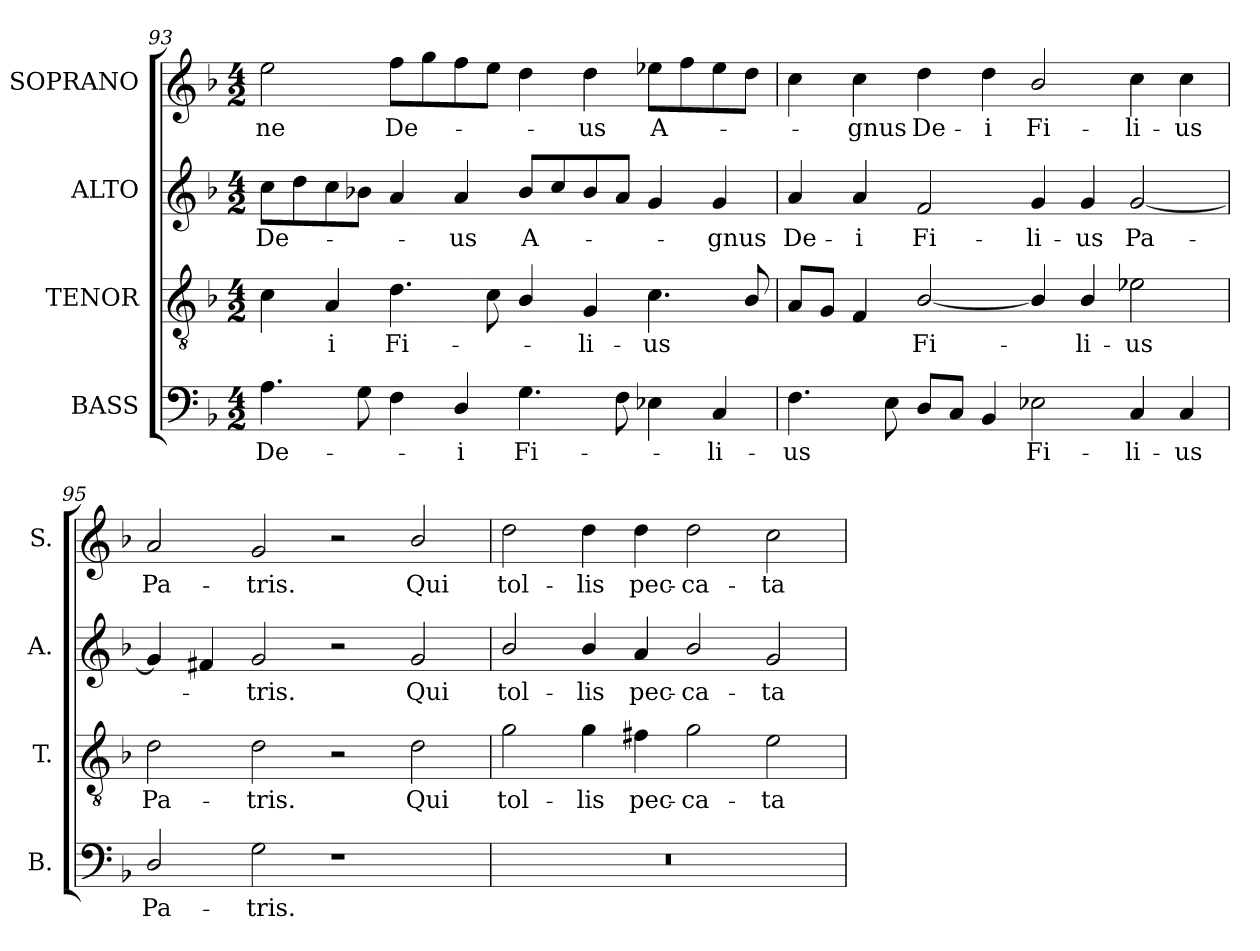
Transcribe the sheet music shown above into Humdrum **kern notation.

**kern	**text	**kern	**text	**kern	**text	**kern	**text
*part4	*part4	*part3	*part3	*part2	*part2	*part1	*part1
*staff4	*staff4	*staff3	*staff3	*staff2	*staff2	*staff1	*staff1
*I"BASS	*	*I"TENOR	*	*I"ALTO	*	*I"SOPRANO	*
*I'B.	*	*I'T.	*	*I'A.	*	*I'S.	*
!!LO:LB:g=z
*clefF4	*	*clefGv2	*	*clefG2	*	*clefG2	*
*	*	*ITrd7c12	*	*	*	*	*
*k[b-]	*	*k[b-]	*	*k[b-]	*	*k[b-]	*
*F:	*	*F:	*	*F:	*	*F:	*
*M4/2	*	*M4/2	*	*M4/2	*	*M4/2	*
=93	=93	=93	=93	=93	=93	=93	=93
!	!LO:LY:b:color=#000000	!	!	!	!	!	!
!	!	!	!	!	!LO:LY:b:color=#000000	!	!
!	!	!	!	!	!	!	!LO:LY:b:color=#000000
4.Ai\	De-	4Ci\	.	8cci\L	De-	2eei\	-ne
.	.	.	.	8ddi\	.	.	.
!	!	!	!LO:LY:b:color=#000000	!	!	!	!
.	.	4AAi/	-i	8cci\	.	.	.
8Gi\	.	.	.	8b-Xi\J	.	.	.
!	!	!	!LO:LY:b:color=#000000	!	!	!	!
!	!	!	!	!	!	!	!LO:LY:b:color=#000000
4Fi\	.	4.Di\	Fi-	4ai/	.	8ffi\L	De-
.	.	.	.	.	.	8ggi\	.
!	!LO:LY:b:color=#000000	!	!	!	!	!	!
!	!	!	!	!	!LO:LY:b:color=#000000	!	!
4Di/	-i	.	.	4ai/	-us	8ffi\	.
.	.	8Ci\	.	.	.	8eei\J	.
!	!LO:LY:b:color=#000000	!	!	!	!	!	!
!	!	!	!	!	!LO:LY:b:color=#000000	!	!
4.Gi\	Fi-	4BB-i/	.	8b-i/L	A-	4ddi\	.
.	.	.	.	8cci/	.	.	.
!	!	!	!LO:LY:b:color=#000000	!	!	!	!
!	!	!	!	!	!	!	!LO:LY:b:color=#000000
.	.	4GGi/	-li-	8b-i/	.	4ddi\	-us
8Fi\	.	.	.	8ai/J	.	.	.
!	!	!	!LO:LY:b:color=#000000	!	!	!	!
!	!	!	!	!	!	!	!LO:LY:b:color=#000000
4E-Xi\	.	4.Ci\	-us	4gi/	.	8ee-Xi\L	A-
.	.	.	.	.	.	8ffi\	.
!	!LO:LY:b:color=#000000	!	!	!	!	!	!
!	!	!	!	!	!LO:LY:b:color=#000000	!	!
4Ci/	-li-	.	.	4gi/	-gnus	8ee-i\	.
.	.	8BB-i/	.	.	.	8ddi\J	.
=94	=94	=94	=94	=94	=94	=94	=94
!	!LO:LY:b:color=#000000	!	!	!	!	!	!
!	!	!	!	!	!LO:LY:b:color=#000000	!	!
4.Fi\	-us	8AAi/L	.	4ai/	De-	4cci\	.
.	.	8GGi/J	.	.	.	.	.
!	!	!	!	!	!LO:LY:b:color=#000000	!	!
!	!	!	!	!	!	!	!LO:LY:b:color=#000000
.	.	4FFi/	.	4ai/	-i	4cci\	-gnus
8Ei\	.	.	.	.	.	.	.
!	!	!	!LO:LY:b:color=#000000	!	!	!	!
!	!	!	!	!	!LO:LY:b:color=#000000	!	!
!	!	!	!	!	!	!	!LO:LY:b:color=#000000
8Di/L	.	[2BB-i/	Fi-	2fi/	Fi-	4ddi\	De-
8Ci/J	.	.	.	.	.	.	.
!	!	!	!	!	!	!	!LO:LY:b:color=#000000
4BB-i/	.	.	.	.	.	4ddi\	-i
!	!LO:LY:b:color=#000000	!	!	!	!	!	!
!	!	!	!	!	!LO:LY:b:color=#000000	!	!
!	!	!	!	!	!	!	!LO:LY:b:color=#000000
2E-Xi\	Fi-	4BB-i/]	.	4gi/	-li-	2b-i/	Fi-
!	!	!	!LO:LY:b:color=#000000	!	!	!	!
!	!	!	!	!	!LO:LY:b:color=#000000	!	!
.	.	4BB-i/	-li-	4gi/	-us	.	.
!	!LO:LY:b:color=#000000	!	!	!	!	!	!
!	!	!	!LO:LY:b:color=#000000	!	!	!	!
!	!	!	!	!	!LO:LY:b:color=#000000	!	!
!	!	!	!	!	!	!	!LO:LY:b:color=#000000
4Ci/	-li-	2E-Xi\	-us	[2gi/	Pa-	4cci\	-li-
!	!LO:LY:b:color=#000000	!	!	!	!	!	!
!	!	!	!	!	!	!	!LO:LY:b:color=#000000
4Ci/	-us	.	.	.	.	4cci\	-us
=95	=95	=95	=95	=95	=95	=95	=95
!	!LO:LY:b:color=#000000	!	!	!	!	!	!
!	!	!	!LO:LY:b:color=#000000	!	!	!	!
!	!	!	!	!	!	!	!LO:LY:b:color=#000000
2Di/	Pa-	2Di\	Pa-	4gi/]	.	2ai/	Pa-
.	.	.	.	4f#Xi/	.	.	.
!	!LO:LY:b:color=#000000	!	!	!	!	!	!
!	!	!	!LO:LY:b:color=#000000	!	!	!	!
!	!	!	!	!	!LO:LY:b:color=#000000	!	!
!	!	!	!	!	!	!	!LO:LY:b:color=#000000
2Gi\	-tris.	2Di\	-tris.	2gi/	-tris.	2gi/	-tris.
1r	.	2r	.	2r	.	2r	.
!	!	!	!LO:LY:b:color=#000000	!	!	!	!
!	!	!	!	!	!LO:LY:b:color=#000000	!	!
!	!	!	!	!	!	!	!LO:LY:b:color=#000000
.	.	2Di\	Qui	2gi/	Qui	2b-i/	Qui
!!LO:LB:g=z
=96	=96	=96	=96	=96	=96	=96	=96
!LO:N:vis=1	!	!	!	!	!	!	!
!	!	!	!LO:LY:b:color=#000000	!	!	!	!
!	!	!	!	!	!LO:LY:b:color=#000000	!	!
!	!	!	!	!	!	!	!LO:LY:b:color=#000000
0r	.	2Gi\	tol-	2b-i/	tol-	2ddi\	tol-
!	!	!	!LO:LY:b:color=#000000	!	!	!	!
!	!	!	!	!	!LO:LY:b:color=#000000	!	!
!	!	!	!	!	!	!	!LO:LY:b:color=#000000
.	.	4Gi\	-lis	4b-i/	-lis	4ddi\	-lis
!	!	!	!LO:LY:b:color=#000000	!	!	!	!
!	!	!	!	!	!LO:LY:b:color=#000000	!	!
!	!	!	!	!	!	!	!LO:LY:b:color=#000000
.	.	4F#Xi\	pec-	4ai/	pec-	4ddi\	pec-
!	!	!	!LO:LY:b:color=#000000	!	!	!	!
!	!	!	!	!	!LO:LY:b:color=#000000	!	!
!	!	!	!	!	!	!	!LO:LY:b:color=#000000
.	.	2Gi\	-ca-	2b-i/	-ca-	2ddi\	-ca-
!	!	!	!LO:LY:b:color=#000000	!	!	!	!
!	!	!	!	!	!LO:LY:b:color=#000000	!	!
!	!	!	!	!	!	!	!LO:LY:b:color=#000000
.	.	2Ei\	-ta	2gi/	-ta	2cci\	-ta
=	=	=	=	=	=	=	=
*-	*-	*-	*-	*-	*-	*-	*-
